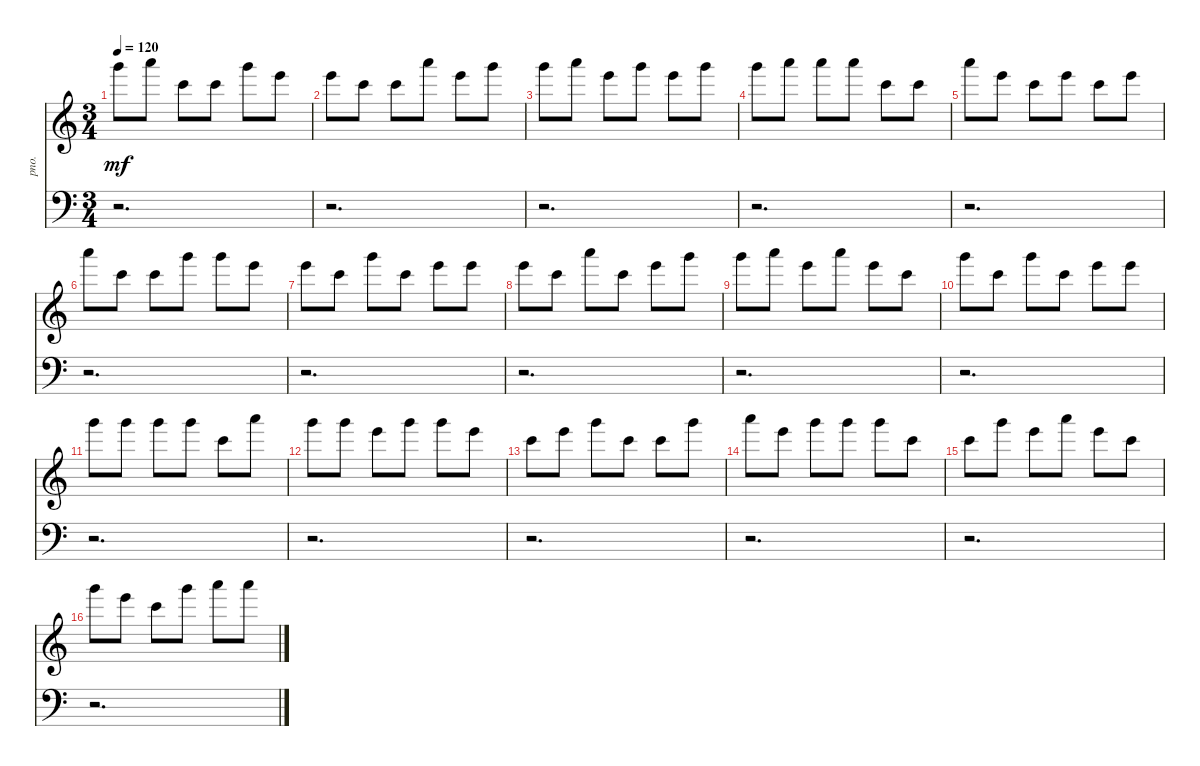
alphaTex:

\bracketExtendMode nobrackets
\track ("Acoustic Piano" "pno.") {instrument marimba}
\staff {score}
\tuning (E4 B3 G3 D3 A2 E2)
\ts (3 4)
\tempo 120
\clef g2
\ks aminor
27.1.8{dy mf beam Down} 29.1.8{beam Down} 20.1.8{beam Down} 20.1.8{beam Down} 27.1.8{beam Down} 24.1.8{beam Down} |
24.1.8{beam Down} 20.1.8{beam Down} 20.1.8{beam Down} 29.1.8{beam Down} 24.1.8{beam Down} 27.1.8{beam Down} |
27.1.8{beam Down} 29.1.8{beam Down} 24.1.8{beam Down} 27.1.8{beam Down} 24.1.8{beam Down} 27.1.8{beam Down} |
27.1.8{beam Down} 29.1.8{beam Down} 29.1.8{beam Down} 29.1.8{beam Down} 20.1.8{beam Down} 20.1.8{beam Down} |
29.1.8{beam Down} 24.1.8{beam Down} 20.1.8{beam Down} 24.1.8{beam Down} 20.1.8{beam Down} 24.1.8{beam Down} |
29.1.8{beam Down} 20.1.8{beam Down} 20.1.8{beam Down} 27.1.8{beam Down} 27.1.8{beam Down} 24.1.8{beam Down} |
24.1.8{beam Down} 20.1.8{beam Down} 27.1.8{beam Down} 20.1.8{beam Down} 24.1.8{beam Down} 24.1.8{beam Down} |
24.1.8{beam Down} 20.1.8{beam Down} 29.1.8{beam Down} 20.1.8{beam Down} 24.1.8{beam Down} 27.1.8{beam Down} |
27.1.8{beam Down} 29.1.8{beam Down} 24.1.8{beam Down} 29.1.8{beam Down} 24.1.8{beam Down} 20.1.8{beam Down} |
27.1.8{beam Down} 20.1.8{beam Down} 27.1.8{beam Down} 20.1.8{beam Down} 24.1.8{beam Down} 24.1.8{beam Down} |
27.1.8{beam Down} 27.1.8{beam Down} 27.1.8{beam Down} 27.1.8{beam Down} 20.1.8{beam Down} 29.1.8{beam Down} |
27.1.8{beam Down} 27.1.8{beam Down} 24.1.8{beam Down} 27.1.8{beam Down} 27.1.8{beam Down} 24.1.8{beam Down} |
20.1.8{beam Down} 24.1.8{beam Down} 27.1.8{beam Down} 20.1.8{beam Down} 20.1.8{beam Down} 27.1.8{beam Down} |
29.1.8{beam Down} 24.1.8{beam Down} 27.1.8{beam Down} 27.1.8{beam Down} 27.1.8{beam Down} 20.1.8{beam Down} |
20.1.8{beam Down} 27.1.8{beam Down} 24.1.8{beam Down} 29.1.8{beam Down} 24.1.8{beam Down} 20.1.8{beam Down} |
27.1.8{beam Down} 24.1.8{beam Down} 20.1.8{beam Down} 27.1.8{beam Down} 29.1.8{beam Down} 29.1.8{beam Down}
\staff {score}
\tuning (G2 D2 A1 E1 B0)
\clef f4
\ottava regular
\simile none
\ks aminor
r.2{d dy mf beam Down} |
r.2{d beam Down} |
r.2{d beam Down} |
r.2{d beam Down} |
r.2{d beam Down} |
r.2{d beam Down} |
r.2{d beam Down} |
r.2{d beam Down} |
r.2{d beam Down} |
r.2{d beam Down} |
r.2{d beam Down} |
r.2{d beam Down} |
r.2{d beam Down} |
r.2{d beam Down} |
r.2{d beam Down} |
r.2{d beam Down}
